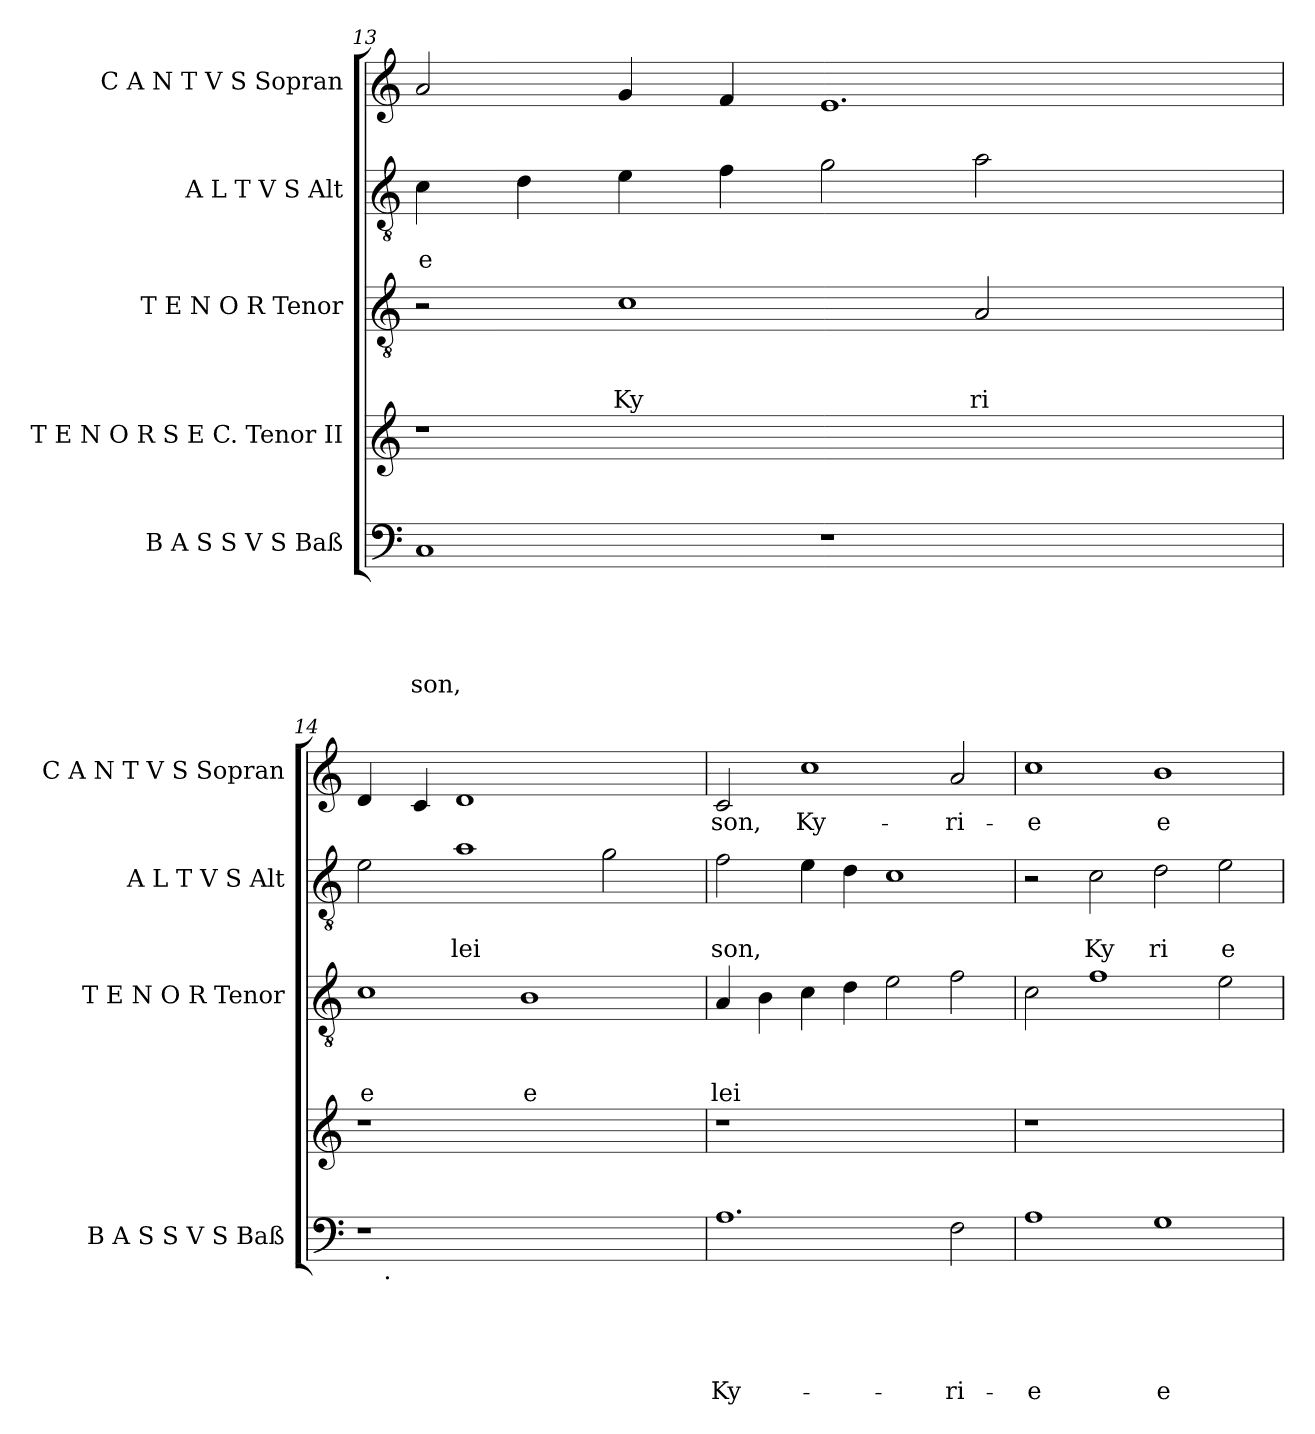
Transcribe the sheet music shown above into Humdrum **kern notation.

**kern	**text	**text	**text	**text	**text	**kern	**kern	**text	**text	**text	**kern	**text	**text	**kern	**text
*part5	*part5	*part5	*part5	*part5	*part5	*part4	*part3	*part3	*part3	*part3	*part2	*part2	*part2	*part1	*part1
*staff5	*staff5	*staff5	*staff5	*staff5	*staff5	*staff4	*staff3	*staff3	*staff3	*staff3	*staff2	*staff2	*staff2	*staff1	*staff1
*I"B A S S V S Baß	*	*	*	*	*	*I"T E N O R S E C. Tenor II	*I"T E N O R Tenor	*	*	*	*I"A L T V S Alt	*	*	*I"C A N T V S Sopran	*
*I'B A S S V S Baß	*	*	*	*	*	*	*I'T E N O R Tenor	*	*	*	*I'A L T V S Alt	*	*	*I'C A N T V S Sopran	*
!!LO:LB:g=z
*clefF4	*	*	*	*	*	*clefG2	*clefGv2	*	*	*	*clefGv2	*	*	*clefG2	*
*k[]	*	*	*	*	*	*k[]	*k[]	*	*	*	*k[]	*	*	*k[]	*
*C:	*	*	*	*	*	*C:	*C:	*	*	*	*C:	*	*	*C:	*
=13	=13	=13	=13	=13	=13	=13	=13	=13	=13	=13	=13	=13	=13	=13	=13
!	!	!	!	!	!LO:LY:b	!	!	!	!	!	!	!	!LO:LY:b	!	!
1C	.	.	.	.	-son,	1r	2r	.	.	.	4c\	.	e	2a/	.
.	.	.	.	.	.	.	.	.	.	.	4d\	.	.	.	.
!	!	!	!	!	!	!	!	!	!	!LO:LY:b	!	!	!	!	!
.	.	.	.	.	.	.	1c	.	.	Ky	4e\	.	.	4g/	.
.	.	.	.	.	.	.	.	.	.	.	4f\	.	.	4f/	.
1r	.	.	.	.	.	1.ryy	.	.	.	.	2g\	.	.	1.e	.
!	!	!	!	!	!	!	!	!	!	!LO:LY:b	!	!	!	!	!
.	.	.	.	.	.	.	2A/	.	.	ri	2a\	.	.	.	.
2ryy	.	.	.	.	.	.	2ryy	.	.	.	2ryy	.	.	.	.
=14	=14	=14	=14	=14	=14	=14	=14	=14	=14	=14	=14	=14	=14	=14	=14
!	!	!	!	!	!	!	!	!	!	!LO:LY:b	!	!	!	!	!
*^	*	*	*	*	*	*	*	*	*	*	*	*	*	*	*
1r	16..ryy	.	.	.	.	.	1r	1c	.	.	e	2e\	.	.	4d/	.
!	!LO:TX:b:t=.	!	!	!	!	!	!	!	!	!	!	!	!	!	!	!
.	1ryy	.	.	.	.	.	.	.	.	.	.	.	.	.	.	.
.	.	.	.	.	.	.	.	.	.	.	.	.	.	.	4c/	.
!	!	!	!	!	!	!	!	!	!	!	!	!	!	!LO:LY:b	!	!
.	.	.	.	.	.	.	.	.	.	.	.	1a	.	lei	1d	.
!	!	!	!	!	!	!	!	!	!	!	!LO:LY:b	!	!	!	!	!
1ryy	.	.	.	.	.	.	1ryy	1B	.	.	e	.	.	.	.	.
.	2ryy	.	.	.	.	.	.	.	.	.	.	.	.	.	.	.
.	.	.	.	.	.	.	.	.	.	.	.	2g\	.	.	2ryy	.
.	4ryy	.	.	.	.	.	.	.	.	.	.	.	.	.	.	.
.	8ryy	.	.	.	.	.	.	.	.	.	.	.	.	.	.	.
.	64ryy	.	.	.	.	.	.	.	.	.	.	.	.	.	.	.
=15	=15	=15	=15	=15	=15	=15	=15	=15	=15	=15	=15	=15	=15	=15	=15	=15
!	!	!	!	!	!	!LO:LY:b	!	!	!	!	!LO:LY:b	!	!	!LO:LY:b	!	!LO:LY:b
*v	*v	*	*	*	*	*	*	*	*	*	*	*	*	*	*	*
1.A	.	.	.	.	Ky-	1r	4A/	.	.	lei	2f\	.	son,	2c/	-son,
.	.	.	.	.	.	.	4B\	.	.	.	.	.	.	.	.
!	!	!	!	!	!	!	!	!	!	!	!	!	!	!	!LO:LY:b
.	.	.	.	.	.	.	4c\	.	.	.	4e\	.	.	1cc	Ky-
.	.	.	.	.	.	.	4d\	.	.	.	4d\	.	.	.	.
.	.	.	.	.	.	1ryy	2e\	.	.	.	1c	.	.	.	.
!	!	!	!	!	!LO:LY:b	!	!	!	!	!	!	!	!	!	!LO:LY:b
2F\	.	.	.	.	-ri-	.	2f\	.	.	.	.	.	.	2a/	-ri-
=16	=16	=16	=16	=16	=16	=16	=16	=16	=16	=16	=16	=16	=16	=16	=16
!	!	!	!	!	!LO:LY:b	!	!	!	!	!	!	!	!	!	!LO:LY:b
1A	.	.	.	.	-e	1r	2c\	.	.	.	2r	.	.	1cc	-e
!	!	!	!	!	!	!	!	!	!	!	!	!	!LO:LY:b	!	!
.	.	.	.	.	.	.	1f	.	.	.	2c\	.	Ky	.	.
!	!	!	!	!	!LO:LY:b	!	!	!	!	!	!	!	!LO:LY:b	!	!LO:LY:b
1G	.	.	.	.	e-	1ryy	.	.	.	.	2d\	.	ri	1b	e-
!	!	!	!	!	!	!	!	!	!	!	!	!	!LO:LY:b	!	!
.	.	.	.	.	.	.	2e\	.	.	.	2e\	.	e	.	.
=	=	=	=	=	=	=	=	=	=	=	=	=	=	=	=
*-	*-	*-	*-	*-	*-	*-	*-	*-	*-	*-	*-	*-	*-	*-	*-
